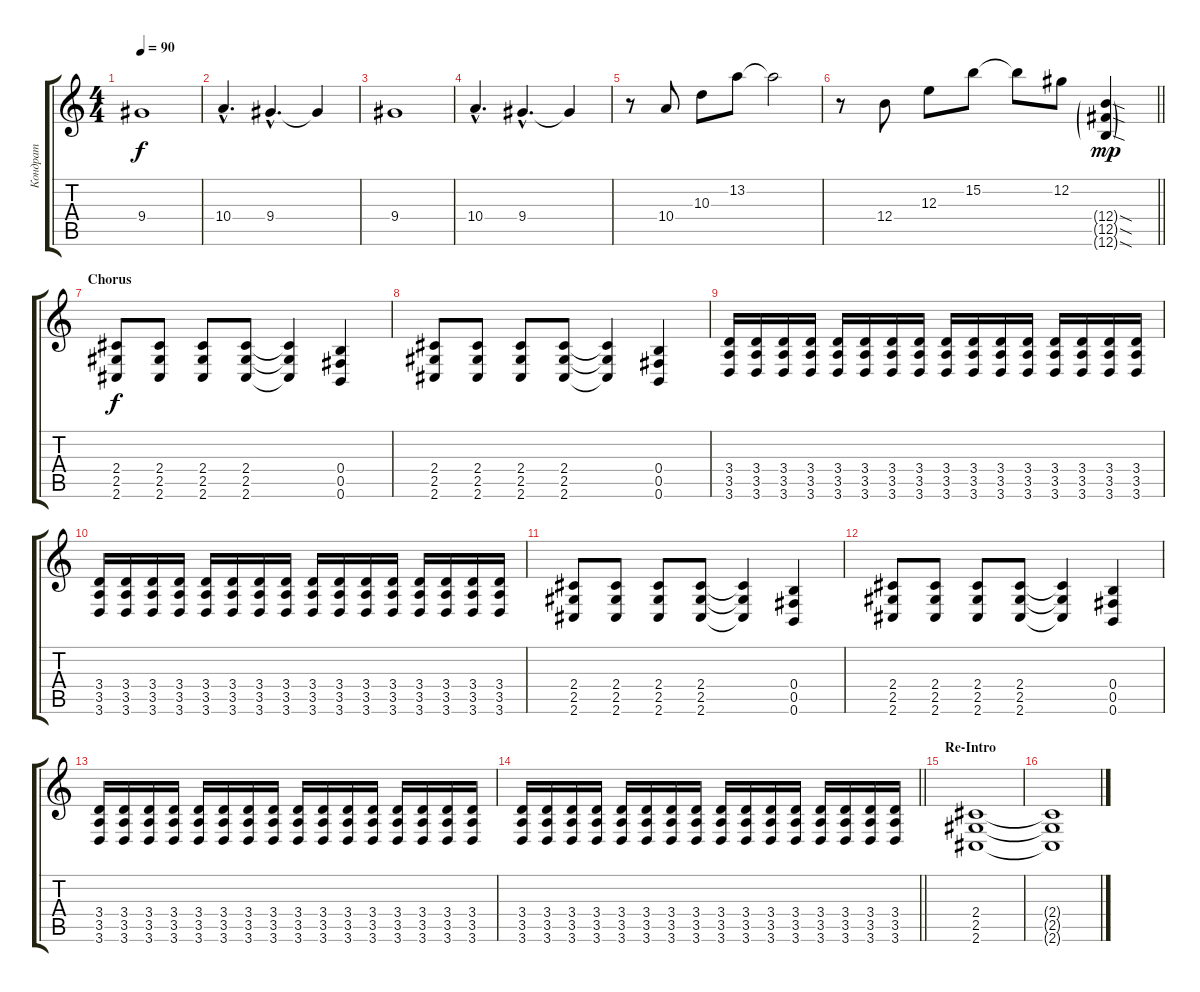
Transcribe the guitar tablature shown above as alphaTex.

\track ("Кондрат" "Кондрат") {instrument distortionguitar}
\staff {score tabs}
\tuning (Db4 Ab3 E3 B2 Gb2 B1) {hide}
\ts (4 4)
\tempo 90
\clef g2
\ks c
9.4.1{dy f} |
10.4{hac}.4{d} 9.4{hac}.4{d} 9.4{t}.4 |
9.4.1 |
10.4{hac}.4{d} 9.4{hac}.4{d} 9.4{t}.4 |
r.8 10.4.8 10.3.8 13.2.8 13.2{t}.2 |
\barLineRight lightlight
r.8 12.4.8 12.3.8 15.2.8 15.2{t}.8 12.2.8 (12.4{sod g} 12.5{sod g} 12.6{sod g}).4{dy mp instrument distortionguitar} |
\section ("" "Chorus")
(2.4 2.5 2.6).8{dy f} (2.4 2.5 2.6).8 (2.4 2.5 2.6).8 (2.4 2.5 2.6).8 (2.4{t} 2.5{t} 2.6{t}).4 (0.4 0.5 0.6).4 |
(2.4 2.5 2.6).8 (2.4 2.5 2.6).8 (2.4 2.5 2.6).8 (2.4 2.5 2.6).8 (2.4{t} 2.5{t} 2.6{t}).4 (0.4 0.5 0.6).4 |
(3.4 3.5 3.6).16 (3.4 3.5 3.6).16 (3.4 3.5 3.6).16 (3.4 3.5 3.6).16 (3.4 3.5 3.6).16 (3.4 3.5 3.6).16 (3.4 3.5 3.6).16 (3.4 3.5 3.6).16 (3.4 3.5 3.6).16 (3.4 3.5 3.6).16 (3.4 3.5 3.6).16 (3.4 3.5 3.6).16 (3.4 3.5 3.6).16 (3.4 3.5 3.6).16 (3.4 3.5 3.6).16 (3.4 3.5 3.6).16 |
(3.4 3.5 3.6).16 (3.4 3.5 3.6).16 (3.4 3.5 3.6).16 (3.4 3.5 3.6).16 (3.4 3.5 3.6).16 (3.4 3.5 3.6).16 (3.4 3.5 3.6).16 (3.4 3.5 3.6).16 (3.4 3.5 3.6).16 (3.4 3.5 3.6).16 (3.4 3.5 3.6).16 (3.4 3.5 3.6).16 (3.4 3.5 3.6).16 (3.4 3.5 3.6).16 (3.4 3.5 3.6).16 (3.4 3.5 3.6).16 |
(2.4 2.5 2.6).8 (2.4 2.5 2.6).8 (2.4 2.5 2.6).8 (2.4 2.5 2.6).8 (2.4{t} 2.5{t} 2.6{t}).4 (0.4 0.5 0.6).4 |
(2.4 2.5 2.6).8 (2.4 2.5 2.6).8 (2.4 2.5 2.6).8 (2.4 2.5 2.6).8 (2.4{t} 2.5{t} 2.6{t}).4 (0.4 0.5 0.6).4 |
(3.4 3.5 3.6).16 (3.4 3.5 3.6).16 (3.4 3.5 3.6).16 (3.4 3.5 3.6).16 (3.4 3.5 3.6).16 (3.4 3.5 3.6).16 (3.4 3.5 3.6).16 (3.4 3.5 3.6).16 (3.4 3.5 3.6).16 (3.4 3.5 3.6).16 (3.4 3.5 3.6).16 (3.4 3.5 3.6).16 (3.4 3.5 3.6).16 (3.4 3.5 3.6).16 (3.4 3.5 3.6).16 (3.4 3.5 3.6).16 |
\barLineRight lightlight
(3.4 3.5 3.6).16 (3.4 3.5 3.6).16 (3.4 3.5 3.6).16 (3.4 3.5 3.6).16 (3.4 3.5 3.6).16 (3.4 3.5 3.6).16 (3.4 3.5 3.6).16 (3.4 3.5 3.6).16 (3.4 3.5 3.6).16 (3.4 3.5 3.6).16 (3.4 3.5 3.6).16 (3.4 3.5 3.6).16 (3.4 3.5 3.6).16 (3.4 3.5 3.6).16 (3.4 3.5 3.6).16 (3.4 3.5 3.6).16 |
\section ("" "Re-Intro")
(2.4 2.5 2.6).1{volume 0} |
(2.4{t} 2.5{t} 2.6{t}).1
